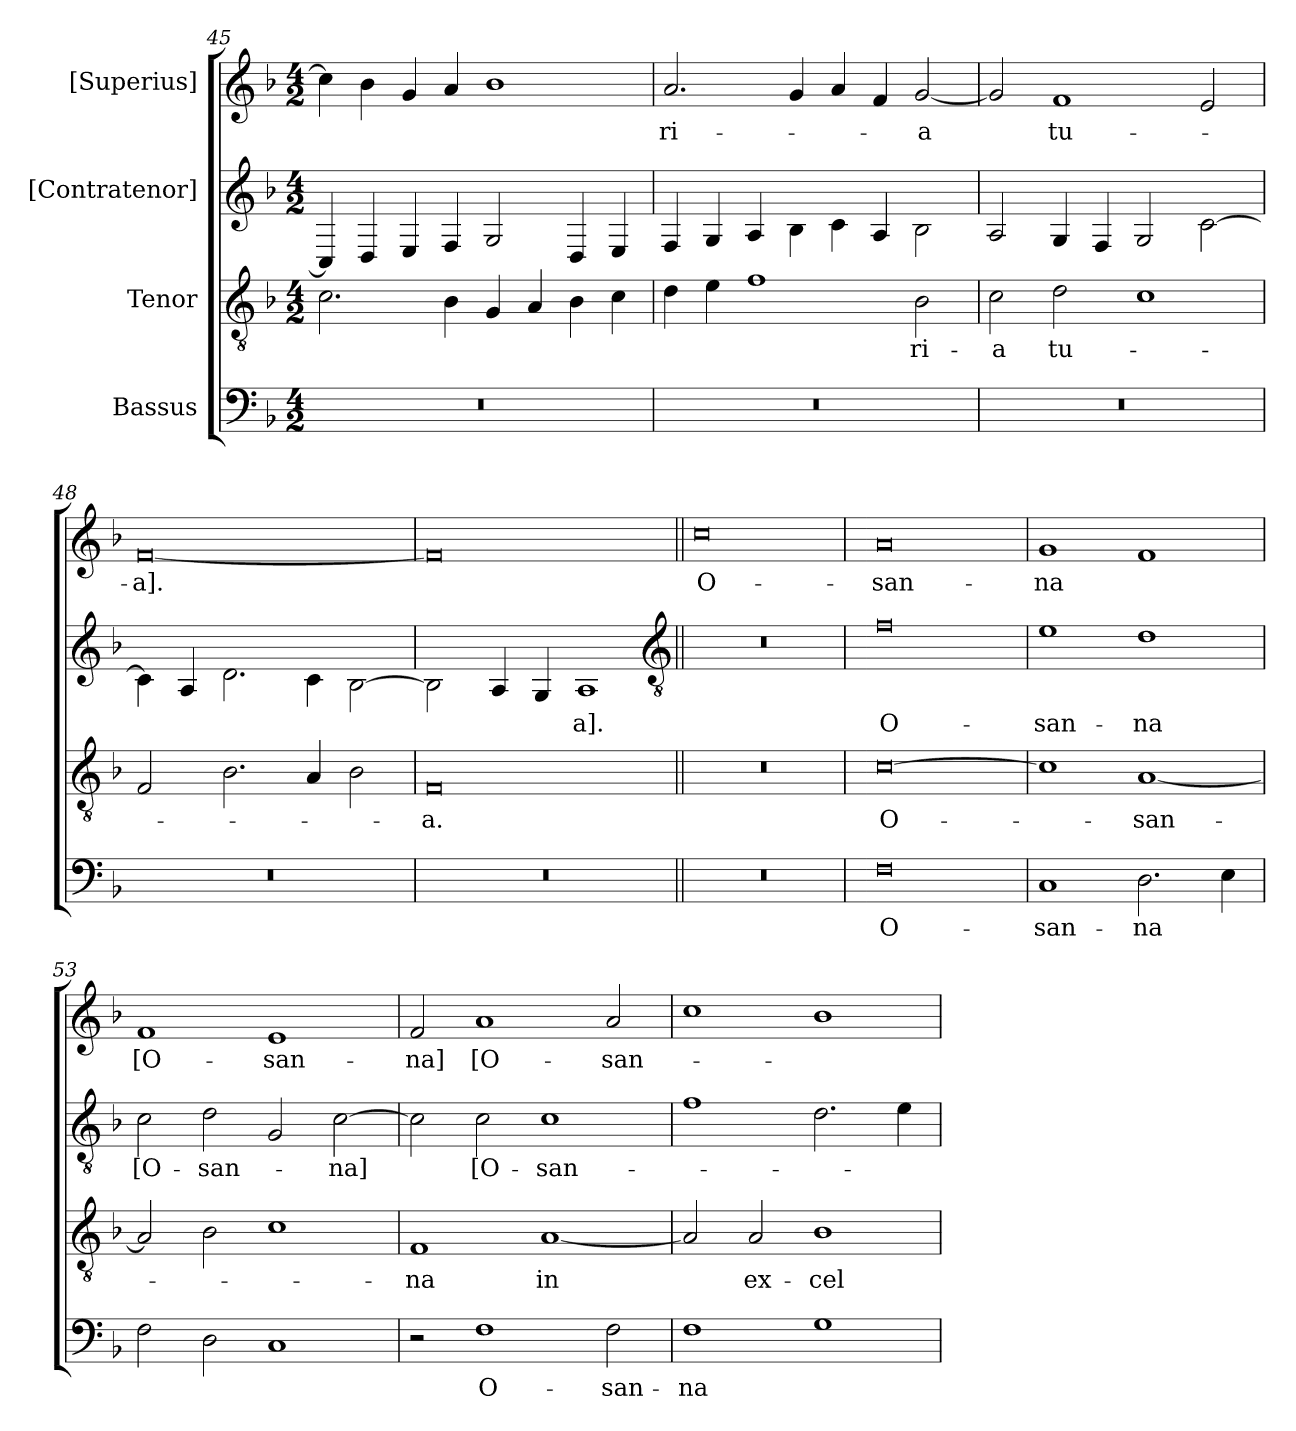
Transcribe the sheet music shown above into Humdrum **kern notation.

**kern	**text	**kern	**text	**kern	**text	**kern	**text
*part4	*part4	*part3	*part3	*part2	*part2	*part1	*part1
*staff4	*staff4	*staff3	*staff3	*staff2	*staff2	*staff1	*staff1
*I"Bassus	*	*I"Tenor	*	*I"[Contratenor]	*	*I"[Superius]	*
*clefF4	*	*clefGv2	*	*clefG2	*	*clefG2	*
*k[b-]	*	*k[b-]	*	*k[b-]	*	*k[b-]	*
*M4/2	*	*M4/2	*	*M4/2	*	*M4/2	*
=45	=45	=45	=45	=45	=45	=45	=45
0r	.	2.c\	.	4C/]	.	4cc\]	.
.	.	.	.	4D/	.	4b-\	.
.	.	.	.	4E/	.	4g/	.
.	.	4B-\	.	4F/	.	4a/	.
.	.	4G/	.	2G/	.	1b-\	.
.	.	4A/	.	.	.	.	.
.	.	4B-\	.	4D/	.	.	.
.	.	4c\	.	4E/	.	.	.
=46	=46	=46	=46	=46	=46	=46	=46
0r	.	4d\	.	4F/	.	2.a/	-ri-
.	.	4e\	.	4G/	.	.	.
.	.	1f\	.	4A/	.	.	.
.	.	.	.	4B-\	.	4g/	.
.	.	.	.	4c\	.	4a/	.
.	.	.	.	4A/	.	4f/	.
.	.	2B-\	ri-	2B-\	.	[2g/	-a
=47	=47	=47	=47	=47	=47	=47	=47
0r	.	2c\	-a	2A/	.	2g/]	.
.	.	2d\	tu-	4G/	.	1f/	tu-
.	.	.	.	4F/	.	.	.
.	.	1c\	.	2G/	.	.	.
.	.	.	.	[2c\	.	2e/	.
=48	=48	=48	=48	=48	=48	=48	=48
0r	.	2F/	.	4c\]	.	[0f/	-a].
.	.	.	.	4A/	.	.	.
.	.	2.B-\	.	2.d\	.	.	.
.	.	4A/	.	4c\	.	.	.
.	.	2B-\	.	[2B-\	.	.	.
=49	=49	=49	=49	=49	=49	=49	=49
0r	.	0F/	-a.	2B-\]	.	0f/]	.
.	.	.	.	4A/	.	.	.
.	.	.	.	4G/	.	.	.
.	.	.	.	1A/	-a].	.	.
*	*	*	*	*clefGv2	*	*	*
=50||	=50||	=50||	=50||	=50||	=50||	=50||	=50||
0r	.	0r	.	0r	.	0cc\	O-
=51	=51	=51	=51	=51	=51	=51	=51
0F\	O-	[0c\	O-	0f\	O-	0a/	-san-
=52	=52	=52	=52	=52	=52	=52	=52
1C/	-san-	1c\]	.	1e\	-san-	1g/	-na
2.D\	-na	[1A/	-san-	1d\	-na	1f/	.
4E\	.	.	.	.	.	.	.
=53	=53	=53	=53	=53	=53	=53	=53
2F\	.	2A/]	.	2c\	[O-	1f/	[O-
2D\	.	2B-\	.	2d\	-san-	.	.
1C/	.	1c\	.	2G/	.	1e/	-san-
.	.	.	.	[2c\	-na]	.	.
=54	=54	=54	=54	=54	=54	=54	=54
2r	.	1F/	-na	2c\]	.	2f/	-na]
1F\	O-	.	.	2c\	[O-	1a/	[O-
.	.	[1A/	in	1c\	-san-	.	.
2F\	-san-	.	.	.	.	2a/	-san-
=55	=55	=55	=55	=55	=55	=55	=55
1F\	-na	2A/]	.	1f\	.	1cc\	.
.	.	2A/	ex-	.	.	.	.
1G\	.	1B-\	-cel-	2.d\	.	1b-\	.
.	.	.	.	4e\	.	.	.
=	=	=	=	=	=	=	=
*-	*-	*-	*-	*-	*-	*-	*-
